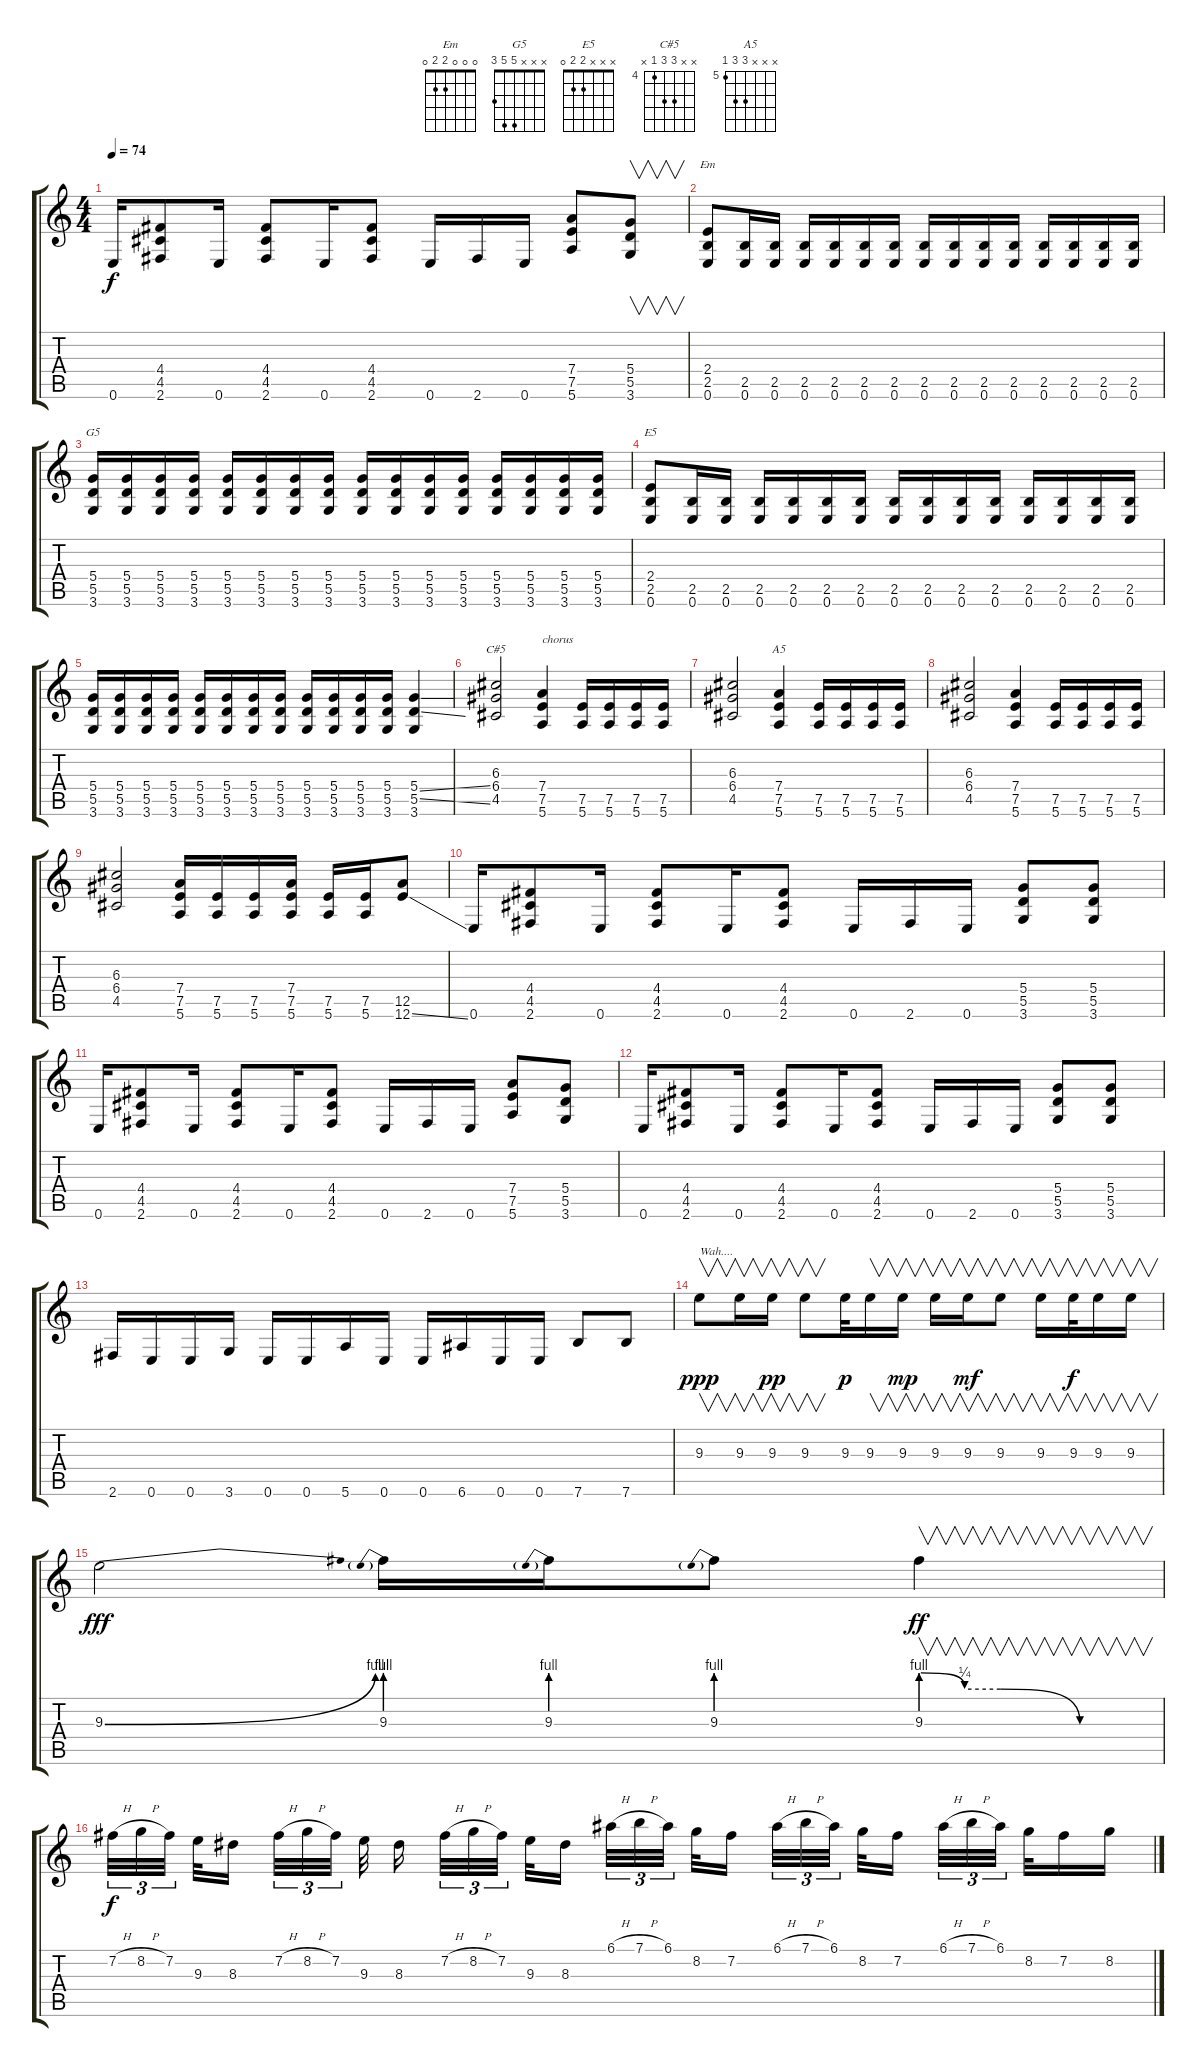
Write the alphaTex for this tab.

\track "" {instrument overdrivenguitar}
\staff {score tabs}
\tuning (E4 B3 G3 D3 A2 E2) {hide}
\chord ("Em" 0 0 0 2 2 0)
\chord ("G5" x x x 5 5 3)
\chord ("E5" x x x 2 2 0)
\chord ("C#5" x x 6 6 4 x) {firstfret 4}
\chord ("A5" x x x 7 7 5) {firstfret 5}
\ts (4 4)
\tempo 74
\clef g2
\ks c
0.6.16{dy f} (4.4 4.5 2.6).8 0.6.16 (4.4 4.5 2.6).8 0.6.16 (4.4 4.5 2.6).8 0.6.16 2.6.16 0.6.16 (7.4 7.5 5.6).8 (5.4 5.5 3.6).8{v} |
(2.4 2.5 0.6).8{ch "Em"} (2.5 0.6).16 (2.5 0.6).16 (2.5 0.6).16 (2.5 0.6).16 (2.5 0.6).16 (2.5 0.6).16 (2.5 0.6).16 (2.5 0.6).16 (2.5 0.6).16 (2.5 0.6).16 (2.5 0.6).16 (2.5 0.6).16 (2.5 0.6).16 (2.5 0.6).16 |
(5.4 5.5 3.6).16{ch "G5"} (5.4 5.5 3.6).16 (5.4 5.5 3.6).16 (5.4 5.5 3.6).16 (5.4 5.5 3.6).16 (5.4 5.5 3.6).16 (5.4 5.5 3.6).16 (5.4 5.5 3.6).16 (5.4 5.5 3.6).16 (5.4 5.5 3.6).16 (5.4 5.5 3.6).16 (5.4 5.5 3.6).16 (5.4 5.5 3.6).16 (5.4 5.5 3.6).16 (5.4 5.5 3.6).16 (5.4 5.5 3.6).16 |
(2.4 2.5 0.6).8{ch "E5"} (2.5 0.6).16 (2.5 0.6).16 (2.5 0.6).16 (2.5 0.6).16 (2.5 0.6).16 (2.5 0.6).16 (2.5 0.6).16 (2.5 0.6).16 (2.5 0.6).16 (2.5 0.6).16 (2.5 0.6).16 (2.5 0.6).16 (2.5 0.6).16 (2.5 0.6).16 |
(5.4 5.5 3.6).16 (5.4 5.5 3.6).16 (5.4 5.5 3.6).16 (5.4 5.5 3.6).16 (5.4 5.5 3.6).16 (5.4 5.5 3.6).16 (5.4 5.5 3.6).16 (5.4 5.5 3.6).16 (5.4 5.5 3.6).16 (5.4 5.5 3.6).16 (5.4 5.5 3.6).16 (5.4 5.5 3.6).16 (5.4{ss} 5.5{ss} 3.6).4 |
(6.3 6.4 4.5).2{ch "C#5"} (7.4 7.5 5.6).4{txt "chorus"} (7.5 5.6).16 (7.5 5.6).16 (7.5 5.6).16 (7.5 5.6).16 |
(6.3 6.4 4.5).2 (7.4 7.5 5.6).4{ch "A5"} (7.5 5.6).16 (7.5 5.6).16 (7.5 5.6).16 (7.5 5.6).16 |
(6.3 6.4 4.5).2 (7.4 7.5 5.6).4 (7.5 5.6).16 (7.5 5.6).16 (7.5 5.6).16 (7.5 5.6).16 |
(6.3 6.4 4.5).2 (7.4 7.5 5.6).16 (7.5 5.6).16 (7.5 5.6).16 (7.4 7.5 5.6).16 (7.5 5.6).16 (7.5 5.6).16 (12.5 12.6{ss}).8 |
0.6.16 (4.4 4.5 2.6).8 0.6.16 (4.4 4.5 2.6).8 0.6.16 (4.4 4.5 2.6).8 0.6.16 2.6.16 0.6.16 (5.4 5.5 3.6).8 (5.4 5.5 3.6).8 |
0.6.16 (4.4 4.5 2.6).8 0.6.16 (4.4 4.5 2.6).8 0.6.16 (4.4 4.5 2.6).8 0.6.16 2.6.16 0.6.16 (7.4 7.5 5.6).8 (5.4 5.5 3.6).8 |
0.6.16 (4.4 4.5 2.6).8 0.6.16 (4.4 4.5 2.6).8 0.6.16 (4.4 4.5 2.6).8 0.6.16 2.6.16 0.6.16 (5.4 5.5 3.6).8 (5.4 5.5 3.6).8 |
2.6.16 0.6.16 0.6.16 3.6.16 0.6.16 0.6.16 5.6.16 0.6.16 0.6.16 6.6.16 0.6.16 0.6.16 7.6.8 7.6.8 |
9.3.8{v txt "Wah...." dy ppp} 9.3.16{v} 9.3.16{v dy pp} 9.3.8{v} 9.3.32{dy p} 9.3.16{v} 9.3.16{v dy mp} 9.3.16{v} 9.3.16{v dy mf} 9.3.8{v} 9.3.16{v} 9.3.32{v dy f} 9.3.16{v} 9.3.16{v} |
9.3{be (bend 0 0 60 4)}.2{dy fff} 9.3{be (prebend 0 4 60 4)}.16 9.3{be (prebend 0 4 60 4)}.16 9.3{be (prebend 0 4 60 4)}.8 9.3{be (custom 0 4 11 1 20 1 40 0 60 0)}.4{v dy ff} |
7.2{h}.32{tu (3 2) dy f} 8.2{h}.32{tu (3 2)} 7.2.32{tu (3 2)} 9.3.32 8.3.16 7.2{h}.32{tu (3 2)} 8.2{h}.32{tu (3 2)} 7.2.32{tu (3 2)} 9.3.32 8.3.16 7.2{h}.32{tu (3 2)} 8.2{h}.32{tu (3 2)} 7.2.32{tu (3 2)} 9.3.32 8.3.16 6.1{h}.32{tu (3 2)} 7.1{h}.32{tu (3 2)} 6.1.32{tu (3 2)} 8.2.32 7.2.16 6.1{h}.32{tu (3 2)} 7.1{h}.32{tu (3 2)} 6.1.32{tu (3 2)} 8.2.32 7.2.16 6.1{h}.32{tu (3 2)} 7.1{h}.32{tu (3 2)} 6.1.32{tu (3 2)} 8.2.32 7.2.16 8.2.16
